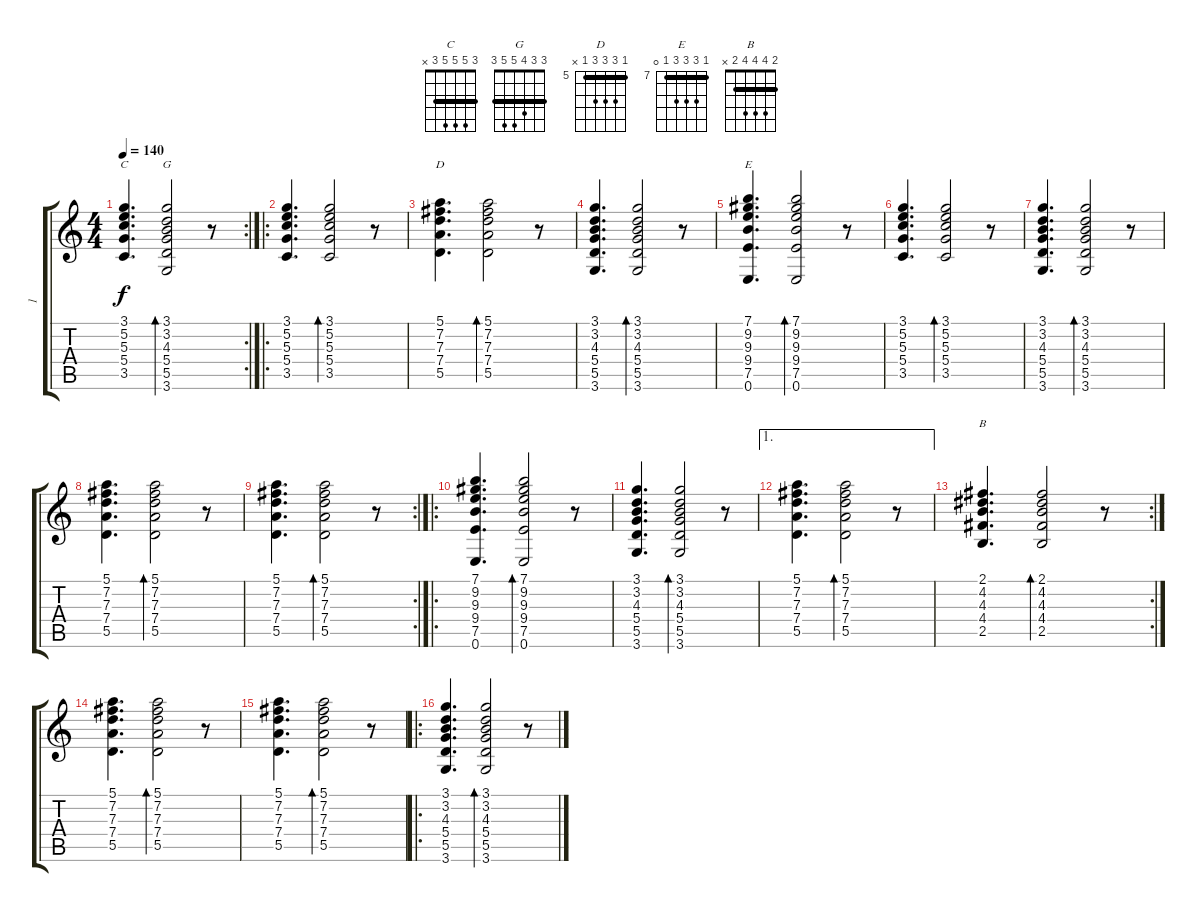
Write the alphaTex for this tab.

\track ("1" "1") {instrument overdrivenguitar}
\staff {score tabs}
\tuning (E4 B3 G3 D3 A2 E2) {hide}
\chord ("C" 3 5 5 5 3 x) {barre 3}
\chord ("G" 3 3 4 5 5 3) {barre 3}
\chord ("D" 5 7 7 7 5 x) {firstfret 5 barre 5}
\chord ("E" 7 9 9 9 7 0) {firstfret 7 barre 7}
\chord ("B" 2 4 4 4 2 x) {barre 2}
\rc 2
\ts (4 4)
\tempo 140
\clef g2
\ks c
(3.1 5.2 5.3 5.4 3.5).4{d ch "C" dy f} (3.1 3.2 4.3 5.4 5.5 3.6).2{bd 240 ch "G"} r.8 |
\ro
(3.1 5.2 5.3 5.4 3.5).4{d} (3.1 5.2 5.3 5.4 3.5).2{bd 240} r.8 |
(5.1 7.2 7.3 7.4 5.5).4{d ch "D"} (5.1 7.2 7.3 7.4 5.5).2{bd 240} r.8 |
(3.1 3.2 4.3 5.4 5.5 3.6).4{d} (3.1 3.2 4.3 5.4 5.5 3.6).2{bd 240} r.8 |
(7.1 9.2 9.3 9.4 7.5 0.6).4{d ch "E"} (7.1 9.2 9.3 9.4 7.5 0.6).2{bd 240} r.8 |
(3.1 5.2 5.3 5.4 3.5).4{d} (3.1 5.2 5.3 5.4 3.5).2{bd 240} r.8 |
(3.1 3.2 4.3 5.4 5.5 3.6).4{d} (3.1 3.2 4.3 5.4 5.5 3.6).2{bd 240} r.8 |
(5.1 7.2 7.3 7.4 5.5).4{d} (5.1 7.2 7.3 7.4 5.5).2{bd 240} r.8 |
\rc 2
(5.1 7.2 7.3 7.4 5.5).4{d} (5.1 7.2 7.3 7.4 5.5).2{bd 240} r.8 |
\ro
(7.1 9.2 9.3 9.4 7.5 0.6).4{d} (7.1 9.2 9.3 9.4 7.5 0.6).2{bd 240} r.8 |
(3.1 3.2 4.3 5.4 5.5 3.6).4{d} (3.1 3.2 4.3 5.4 5.5 3.6).2{bd 240} r.8 |
\ae 1
(5.1 7.2 7.3 7.4 5.5).4{d} (5.1 7.2 7.3 7.4 5.5).2{bd 240} r.8 |
\rc 2
(2.1 4.2 4.3 4.4 2.5).4{d ch "B"} (2.1 4.2 4.3 4.4 2.5).2{bd 240} r.8 |
(5.1 7.2 7.3 7.4 5.5).4{d} (5.1 7.2 7.3 7.4 5.5).2{bd 240} r.8 |
(5.1 7.2 7.3 7.4 5.5).4{d} (5.1 7.2 7.3 7.4 5.5).2{bd 240} r.8 |
\ro
(3.1 3.2 4.3 5.4 5.5 3.6).4{d} (3.1 3.2 4.3 5.4 5.5 3.6).2{bd 240} r.8
